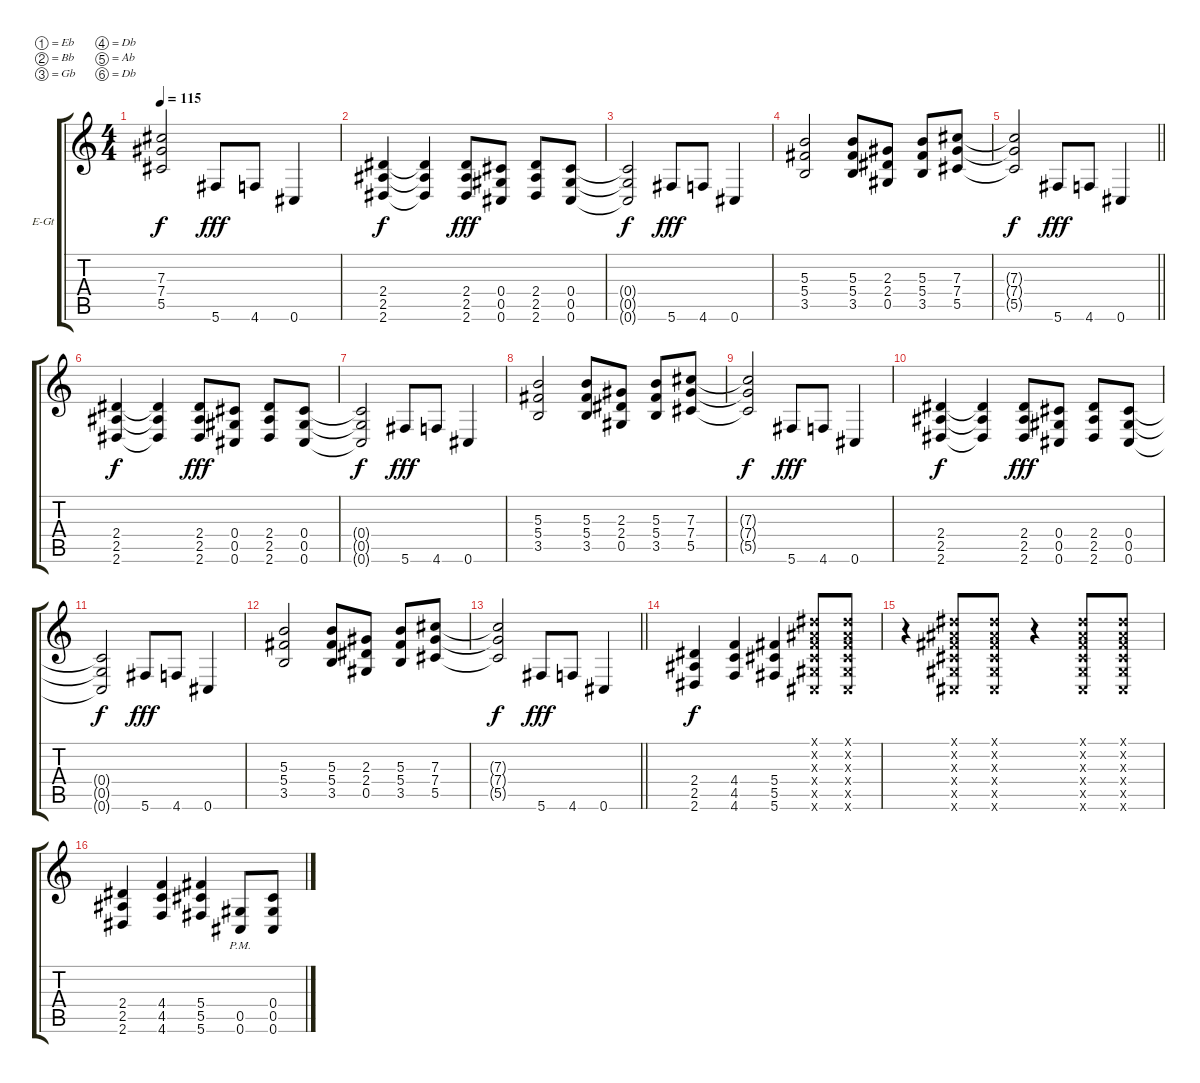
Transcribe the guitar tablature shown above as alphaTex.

\bracketExtendMode groupsimilarinstruments
\firstSystemTrackNameOrientation horizontal
\otherSystemsTrackNameOrientation horizontal
\track ("Rhythm" "E-Gt") {instrument distortionguitar}
\staff {score tabs}
\tuning (Eb4 Bb3 Gb3 Db3 Ab2 Db2)
\ts (4 4)
\tempo 115
\clef g2
\ks c
(7.3{t} 7.4{t} 5.5{t}).2{dy f} 5.6.8{dy fff} 4.6.8 0.6.4 |
(2.4 2.5 2.6).4{dy f} (2.4{t} 2.5{t} 2.6{t}).4 (2.4 2.5 2.6).8{dy fff} (0.4 0.5 0.6).8 (2.4 2.5 2.6).8 (0.4 0.5 0.6).8 |
(0.4{t} 0.5{t} 0.6{t}).2{dy f} 5.6.8{dy fff} 4.6.8 0.6.4 |
(5.3 5.4 3.5).2 (5.3 5.4 3.5).8 (2.3 2.4 0.5).8 (5.3 5.4 3.5).8 (7.3 7.4 5.5).8 |
\barLineRight lightlight
(7.3{t} 7.4{t} 5.5{t}).2{dy f} 5.6.8{dy fff} 4.6.8 0.6.4 |
(2.4 2.5 2.6).4{dy f} (2.4{t} 2.5{t} 2.6{t}).4 (2.4 2.5 2.6).8{dy fff} (0.4 0.5 0.6).8 (2.4 2.5 2.6).8 (0.4 0.5 0.6).8 |
(0.4{t} 0.5{t} 0.6{t}).2{dy f} 5.6.8{dy fff} 4.6.8 0.6.4 |
(5.3 5.4 3.5).2 (5.3 5.4 3.5).8 (2.3 2.4 0.5).8 (5.3 5.4 3.5).8 (7.3 7.4 5.5).8 |
(7.3{t} 7.4{t} 5.5{t}).2{dy f} 5.6.8{dy fff} 4.6.8 0.6.4 |
(2.4 2.5 2.6).4{dy f} (2.4{t} 2.5{t} 2.6{t}).4 (2.4 2.5 2.6).8{dy fff} (0.4 0.5 0.6).8 (2.4 2.5 2.6).8 (0.4 0.5 0.6).8 |
(0.4{t} 0.5{t} 0.6{t}).2{dy f} 5.6.8{dy fff} 4.6.8 0.6.4 |
(5.3 5.4 3.5).2 (5.3 5.4 3.5).8 (2.3 2.4 0.5).8 (5.3 5.4 3.5).8 (7.3 7.4 5.5).8 |
\barLineRight lightlight
(7.3{t} 7.4{t} 5.5{t}).2{dy f} 5.6.8{dy fff} 4.6.8 0.6.4 |
(2.4 2.5 2.6).4{dy f} (4.4 4.5 4.6).4 (5.4 5.5 5.6).4 (0.1{x} 0.2{x} 0.3{x} 0.4{x} 0.5{x} 0.6{x}).8 (0.1{x} 0.2{x} 0.3{x} 0.4{x} 0.5{x} 0.6{x}).8 |
r.4 (0.1{x} 0.2{x} 0.3{x} 0.4{x} 0.5{x} 0.6{x}).8 (0.1{x} 0.2{x} 0.3{x} 0.4{x} 0.5{x} 0.6{x}).8 r.4 (0.1{x} 0.2{x} 0.3{x} 0.4{x} 0.5{x} 0.6{x}).8 (0.1{x} 0.2{x} 0.3{x} 0.4{x} 0.5{x} 0.6{x}).8 |
(2.4 2.5 2.6).4 (4.4 4.5 4.6).4 (5.4 5.5 5.6).4 (0.5{pm} 0.6{pm}).8 (0.4 0.5 0.6).8
